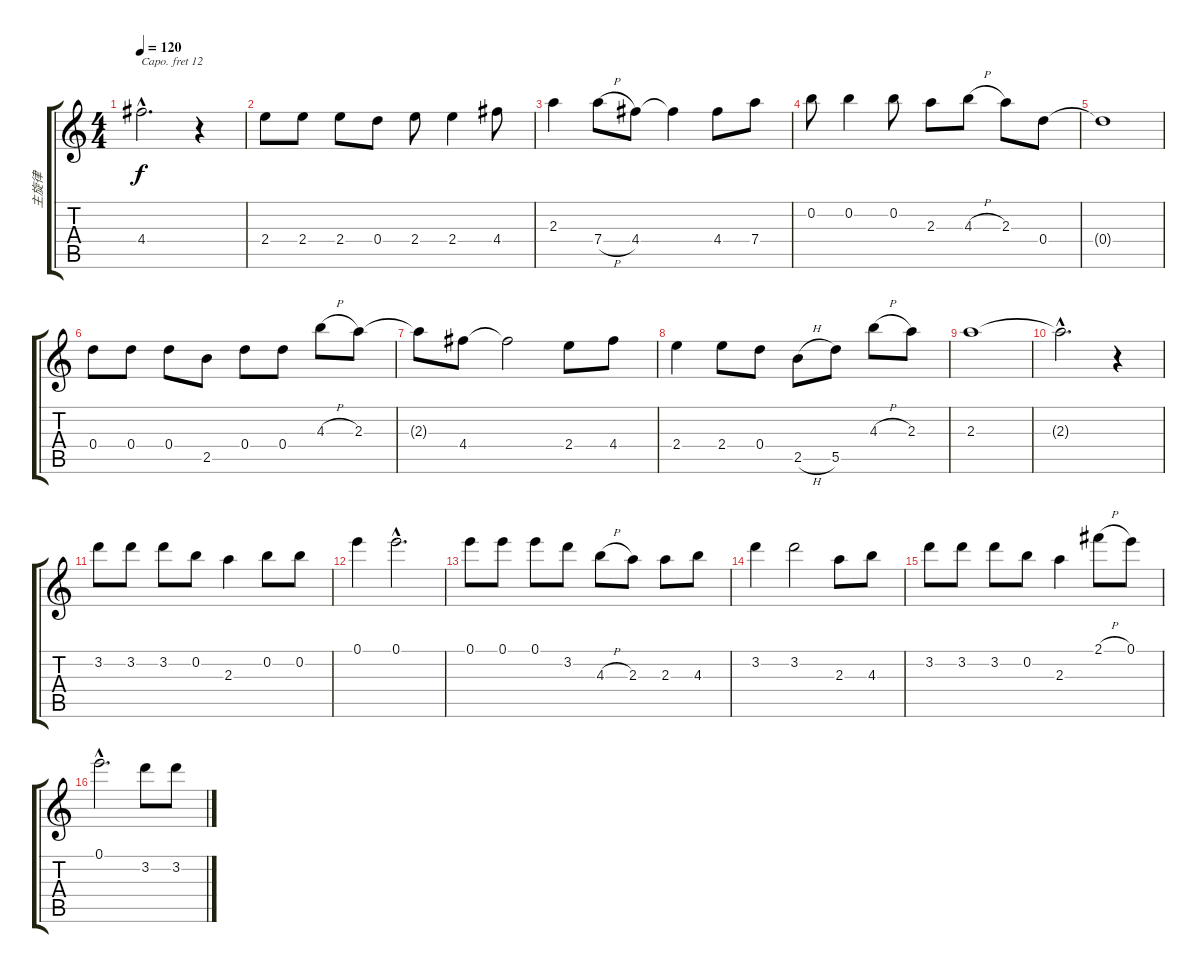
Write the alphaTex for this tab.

\track ("主旋律" "主旋律") {instrument acousticguitarnylon}
\staff {score tabs}
\capo 12
\tuning (E4 B3 G3 D3 A2 E2) {hide}
\ts (4 4)
\tempo 120
\clef g2
\ks c
4.4{hac t}.2{d dy f} r.4 |
2.4.8 2.4.8 2.4.8 0.4.8 2.4.8 2.4.4 4.4.8 |
2.3.4 7.4{h}.8 4.4.8 4.4{t}.4 4.4.8 7.4.8 |
0.2.8 0.2.4 0.2.8 2.3.8 4.3{h}.8 2.3.8 0.4.8 |
0.4{t}.1 |
0.4.8 0.4.8 0.4.8 2.5.8 0.4.8 0.4.8 4.3{h}.8 2.3.8 |
2.3{t}.8 4.4.8 4.4{t}.2 2.4.8 4.4.8 |
2.4.4 2.4.8 0.4.8 2.5{h}.8 5.5.8 4.3{h}.8 2.3.8 |
2.3.1 |
2.3{hac t}.2{d} r.4 |
3.2.8 3.2.8 3.2.8 0.2.8 2.3.4 0.2.8 0.2.8 |
0.1.4 0.1{hac}.2{d} |
0.1.8 0.1.8 0.1.8 3.2.8 4.3{h}.8 2.3.8 2.3.8 4.3.8 |
3.2.4 3.2.2 2.3.8 4.3.8 |
3.2.8 3.2.8 3.2.8 0.2.8 2.3.4 2.1{h}.8 0.1.8 |
0.1{hac}.2{d} 3.2.8 3.2.8
